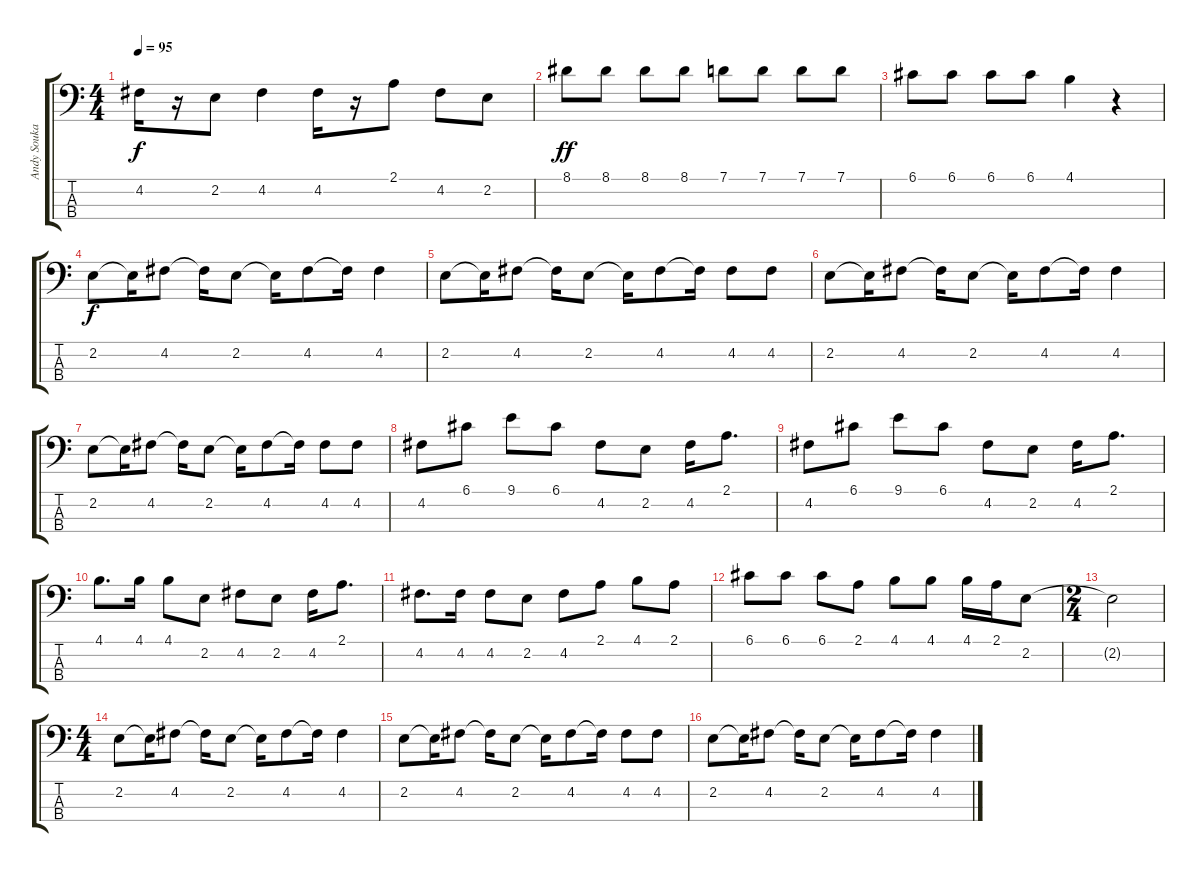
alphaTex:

\track ("Andy Soukal" "Andy Souka") {instrument electricbassfinger}
\staff {score tabs}
\tuning (G2 D2 A1 E1) {hide}
\ts (4 4)
\tempo 95
\clef f4
\ks c
4.2.16{dy f} r.16 2.2.8 4.2.4 4.2.16 r.16 2.1.8 4.2.8 2.2.8 |
8.1.8{dy ff} 8.1.8 8.1.8 8.1.8 7.1.8 7.1.8 7.1.8 7.1.8 |
6.1.8 6.1.8 6.1.8 6.1.8 4.1.4 r.4 |
2.2.8{dy f} 2.2{t}.16 4.2.8 4.2{t}.16 2.2.8 2.2{t}.16 4.2.8 4.2{t}.16 4.2.4 |
2.2.8 2.2{t}.16 4.2.8 4.2{t}.16 2.2.8 2.2{t}.16 4.2.8 4.2{t}.16 4.2.8 4.2.8 |
2.2.8 2.2{t}.16 4.2.8 4.2{t}.16 2.2.8 2.2{t}.16 4.2.8 4.2{t}.16 4.2.4 |
2.2.8 2.2{t}.16 4.2.8 4.2{t}.16 2.2.8 2.2{t}.16 4.2.8 4.2{t}.16 4.2.8 4.2.8 |
4.2.8 6.1.8 9.1.8 6.1.8 4.2.8 2.2.8 4.2.16 2.1.8{d} |
4.2.8 6.1.8 9.1.8 6.1.8 4.2.8 2.2.8 4.2.16 2.1.8{d} |
4.1.8{d} 4.1.16 4.1.8 2.2.8 4.2.8 2.2.8 4.2.16 2.1.8{d} |
4.2.8{d} 4.2.16 4.2.8 2.2.8 4.2.8 2.1.8 4.1.8 2.1.8 |
6.1.8 6.1.8 6.1.8 2.1.8 4.1.8 4.1.8 4.1.16 2.1.16 2.2.8 |
\ts (2 4)
2.2{t}.2 |
\ts (4 4)
2.2.8 2.2{t}.16 4.2.8 4.2{t}.16 2.2.8 2.2{t}.16 4.2.8 4.2{t}.16 4.2.4 |
2.2.8 2.2{t}.16 4.2.8 4.2{t}.16 2.2.8 2.2{t}.16 4.2.8 4.2{t}.16 4.2.8 4.2.8 |
2.2.8 2.2{t}.16 4.2.8 4.2{t}.16 2.2.8 2.2{t}.16 4.2.8 4.2{t}.16 4.2.4
